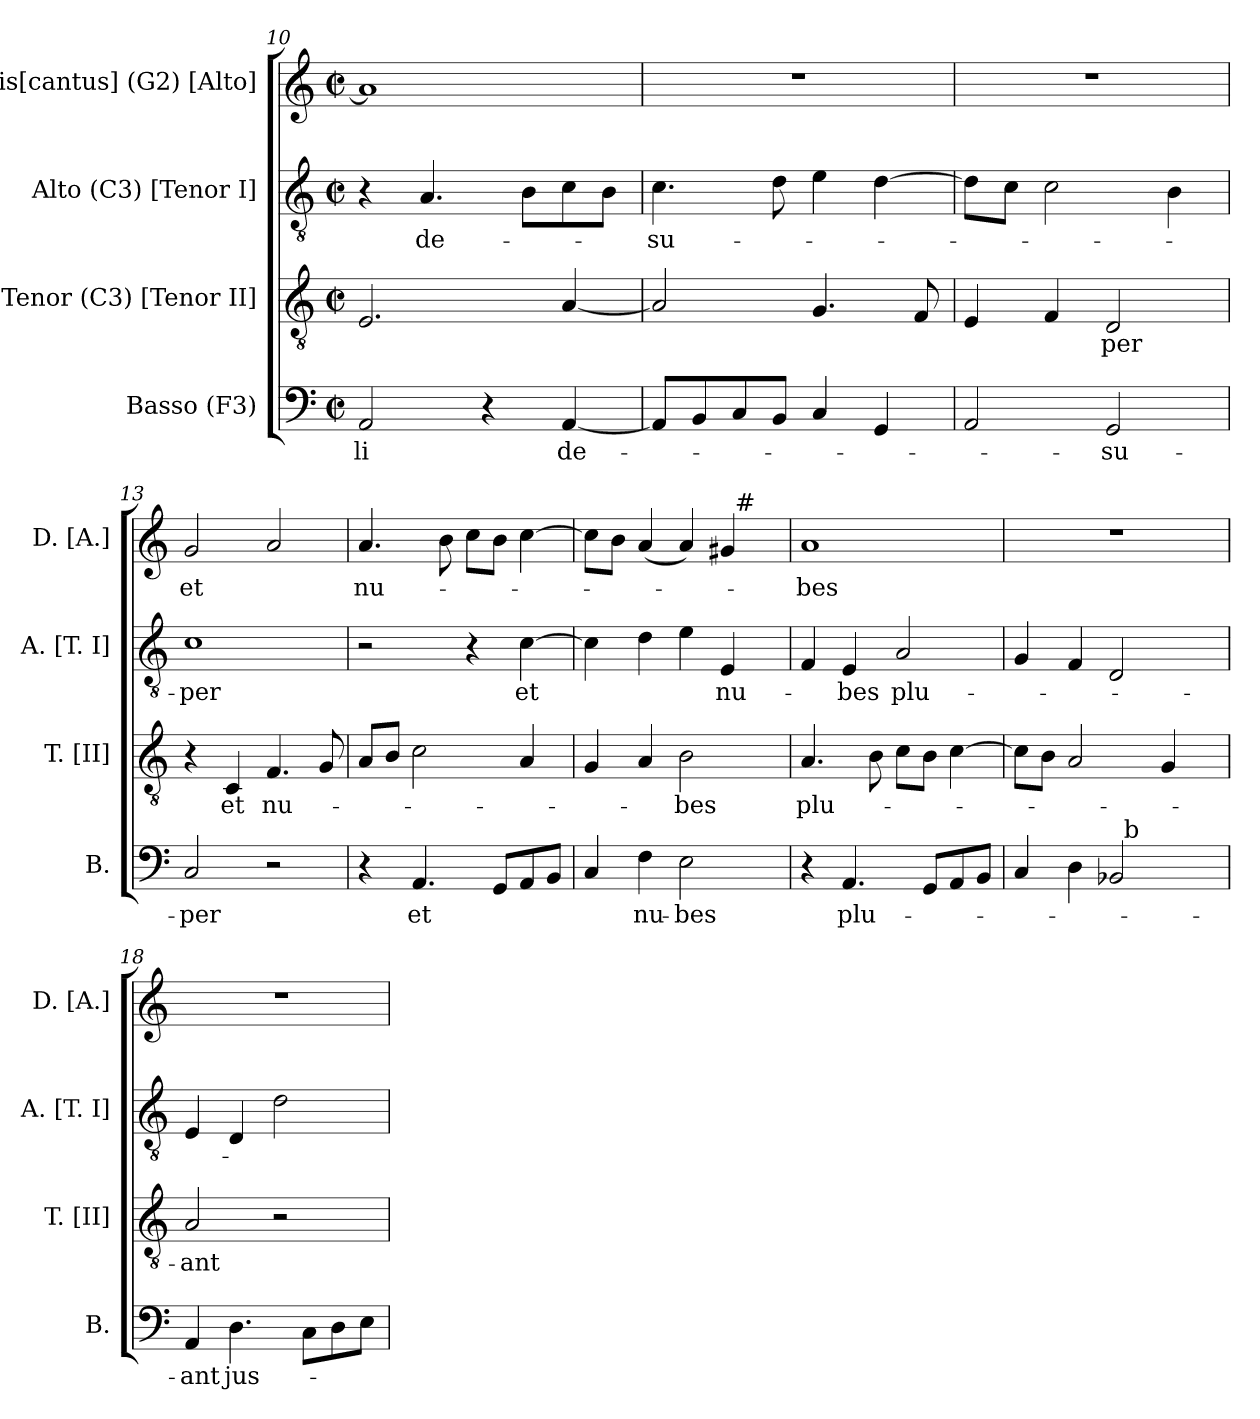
**kern	**text	**kern	**text	**kern	**text	**kern	**text
*part4	*part4	*part3	*part3	*part2	*part2	*part1	*part1
*staff4	*staff4	*staff3	*staff3	*staff2	*staff2	*staff1	*staff1
*I"Basso (F3)	*	*I"Tenor (C3) [Tenor II]	*	*I"Alto (C3) [Tenor I]	*	*I"Dis[cantus] (G2) [Alto]	*
*I'B.	*	*I'T. [II]	*	*I'A. [T. I]	*	*I'D. [A.]	*
*clefF4	*	*clefGv2	*	*clefGv2	*	*clefG2	*
*	*	*ITrd7c12	*	*ITrd7c12	*	*	*
*k[]	*	*k[]	*	*k[]	*	*k[]	*
*C:	*	*C:	*	*C:	*	*C:	*
*M2/2	*	*M2/2	*	*M2/2	*	*M2/2	*
*met(c|)	*	*met(c|)	*	*met(c|)	*	*met(c|)	*
=10	=10	=10	=10	=10	=10	=10	=10
!	!LO:LY:b:color=#000000	!	!	!	!	!	!
2AAi/	-li	2.EEi/	.	4r	.	1ai]	.
!	!	!	!	!	!LO:LY:b:color=#000000	!	!
.	.	.	.	4.AAi/	de-	.	.
4r	.	.	.	.	.	.	.
.	.	.	.	8BBi\L	.	.	.
!	!LO:LY:b:color=#000000	!	!	!	!	!	!
[<4AAi/	de-	[<4AAi/	.	8Ci\	.	.	.
.	.	.	.	8BBi\J	.	.	.
=11	=11	=11	=11	=11	=11	=11	=11
!	!	!	!	!	!LO:LY:b:color=#000000	!	!
8AAi/L]	.	2AAi/]	.	4.Ci\	-su-	1r	.
8BBi/	.	.	.	.	.	.	.
8Ci/	.	.	.	.	.	.	.
8BBi/J	.	.	.	8Di\	.	.	.
4Ci/	.	4.GGi/	.	4Ei\	.	.	.
4GGi/	.	.	.	[>4Di\	.	.	.
.	.	8FFi/	.	.	.	.	.
=12	=12	=12	=12	=12	=12	=12	=12
2AAi/	.	4EEi/	.	8Di\L]	.	1r	.
.	.	.	.	8Ci\J	.	.	.
.	.	4FFi/	.	2Ci\	.	.	.
!	!LO:LY:b:color=#000000	!	!	!	!	!	!
!	!	!	!LO:LY:b:color=#000000	!	!	!	!
2GGi/	-su-	2DDi/	-per	.	.	.	.
.	.	.	.	4BBi\	.	.	.
=13	=13	=13	=13	=13	=13	=13	=13
!	!LO:LY:b:color=#000000	!	!	!	!	!	!
!	!	!	!	!	!LO:LY:b:color=#000000	!	!
!	!	!	!	!	!	!	!LO:LY:b:color=#000000
2Ci/	-per	4r	.	1Ci	-per	2gi/	et
!	!	!	!LO:LY:b:color=#000000	!	!	!	!
.	.	4CCi/	et	.	.	.	.
!	!	!	!LO:LY:b:color=#000000	!	!	!	!
2r	.	4.FFi/	nu-	.	.	2ai/	.
.	.	8GGi/	.	.	.	.	.
=14	=14	=14	=14	=14	=14	=14	=14
!	!	!	!	!	!	!	!LO:LY:b:color=#000000
4r	.	8AAi/L	.	2r	.	4.ai/	nu-
.	.	8BBi/J	.	.	.	.	.
!	!LO:LY:b:color=#000000	!	!	!	!	!	!
4.AAi/	et	2Ci\	.	.	.	.	.
.	.	.	.	.	.	8bi\	.
.	.	.	.	4r	.	8cci\L	.
8GGi/L	.	.	.	.	.	8bi\J	.
!	!	!	!	!	!LO:LY:b:color=#000000	!	!
8AAi/	.	4AAi/	.	[>4Ci\	et	[>4cci\	.
8BBi/J	.	.	.	.	.	.	.
!!LO:PB:g=z
=15	=15	=15	=15	=15	=15	=15	=15
*	*	*	*	*	*	*^	*
4Ci/	.	4GGi/	.	4Ci\]	.	8cci\L]	2ryy	.
.	.	.	.	.	.	8bi\J	.	.
!	!LO:LY:b:color=#000000	!	!	!	!	!	!	!
4Fi\	nu-	4AAi/	.	4Di\	.	(4ai/	.	.
!	!LO:LY:b:color=#000000	!	!	!	!	!	!	!
!	!	!	!LO:LY:b:color=#000000	!	!	!	!	!
2Ei\	-bes	2BBi\	-bes	4Ei\	.	4ai/)	4ryy	.
!	!	!	!	!	!LO:LY:b:color=#000000	!	!	!
.	.	.	.	4EEi/	nu-	4g#i/	32ryy	.
.	.	.	.	.	.	.	256ryy	.
!	!	!	!	!	!	!	!LO:TX:a:t=#	!
.	.	.	.	.	.	.	8ryy	.
.	.	.	.	.	.	.	16ryy	.
.	.	.	.	.	.	.	64..ryy	.
*	*	*	*	*	*	*v	*v	*
=16	=16	=16	=16	=16	=16	=16	=16
*	*	*	*	*	*	*^	*
!	!	!	!LO:LY:b:color=#000000	!	!	!	!	!
*	*	*	*	*	*	*v	*v	*
*	*	*	*	*	*	*^	*
!	!	!	!	!	!	!	!	!LO:LY:b:color=#000000
*	*	*	*	*	*	*v	*v	*
4r	.	4.AAi/	plu-	4FFi/	.	1ai	-bes
!	!LO:LY:b:color=#000000	!	!	!	!	!	!
!	!	!	!	!	!LO:LY:b:color=#000000	!	!
4.AAi/	plu-	.	.	4EEi/	-bes	.	.
.	.	8BBi\	.	.	.	.	.
!	!	!	!	!	!LO:LY:b:color=#000000	!	!
.	.	8Ci\L	.	2AAi/	plu-	.	.
8GGi/L	.	8BBi\J	.	.	.	.	.
8AAi/	.	[>4Ci\	.	.	.	.	.
8BBi/J	.	.	.	.	.	.	.
=17	=17	=17	=17	=17	=17	=17	=17
*^	*	*	*	*	*	*	*
4Ci/	2ryy	.	8Ci\L]	.	4GGi/	.	1r	.
.	.	.	8BBi\J	.	.	.	.	.
4Di\	.	.	2AAi/	.	4FFi/	.	.	.
2BB-i/	32ryy	.	.	.	2DDi/	.	.	.
.	256ryy	.	.	.	.	.	.	.
!	!LO:TX:a:t=b	!	!	!	!	!	!	!
.	4ryy	.	.	.	.	.	.	.
.	.	.	4GGi/	.	.	.	.	.
.	8ryy	.	.	.	.	.	.	.
.	16ryy	.	.	.	.	.	.	.
.	64..ryy	.	.	.	.	.	.	.
*v	*v	*	*	*	*	*	*	*
=18	=18	=18	=18	=18	=18	=18	=18
*^	*	*	*	*	*	*	*
!	!	!LO:LY:b:color=#000000	!	!	!	!	!	!
*v	*v	*	*	*	*	*	*	*
*^	*	*	*	*	*	*	*
!	!	!	!	!LO:LY:b:color=#000000	!	!	!	!
*v	*v	*	*	*	*	*	*	*
4AAi/	-ant	2AAi/	-ant	4EEi/	.	1r	.
!	!LO:LY:b:color=#000000	!	!	!	!	!	!
4.Di\	jus-	.	.	4DDi/	.	.	.
.	.	2r	.	2Di\	.	.	.
8Ci\L	.	.	.	.	.	.	.
8Di\	.	.	.	.	.	.	.
8Ei\J	.	.	.	.	.	.	.
=	=	=	=	=	=	=	=
*-	*-	*-	*-	*-	*-	*-	*-
